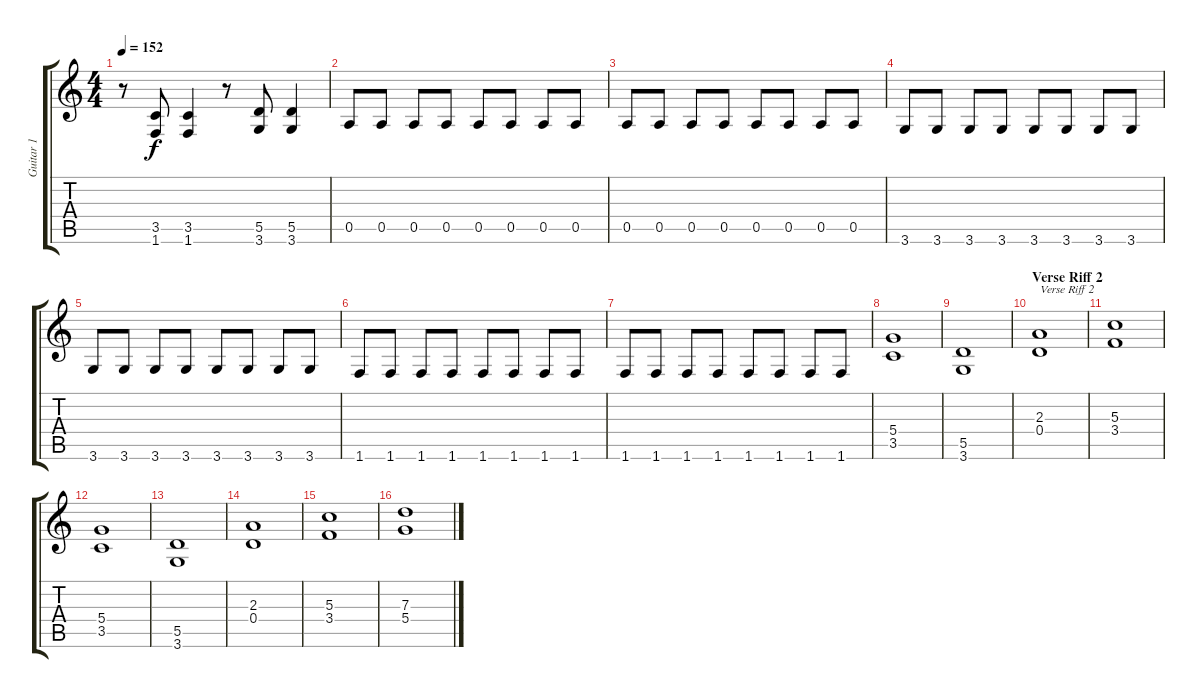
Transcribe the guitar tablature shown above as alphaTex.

\track ("Guitar 1" "Guitar 1") {instrument distortionguitar}
\staff {score tabs}
\tuning (E4 B3 G3 D3 A2 E2) {hide}
\ts (4 4)
\tempo 152
\clef g2
\ks c
r.8{dy f volume 11} (3.5 1.6).8 (3.5 1.6).4 r.8 (5.5 3.6).8 (5.5 3.6).4 |
0.5.8 0.5.8 0.5.8 0.5.8 0.5.8 0.5.8 0.5.8 0.5.8 |
0.5.8 0.5.8 0.5.8 0.5.8 0.5.8 0.5.8 0.5.8 0.5.8 |
3.6.8 3.6.8 3.6.8 3.6.8 3.6.8 3.6.8 3.6.8 3.6.8 |
3.6.8 3.6.8 3.6.8 3.6.8 3.6.8 3.6.8 3.6.8 3.6.8 |
1.6.8 1.6.8 1.6.8 1.6.8 1.6.8 1.6.8 1.6.8 1.6.8 |
1.6.8 1.6.8 1.6.8 1.6.8 1.6.8 1.6.8 1.6.8 1.6.8 |
(5.4 3.5).1 |
(5.5 3.6).1 |
\section ("" "Verse Riff 2")
(2.3 0.4).1{txt "Verse Riff 2"} |
(5.3 3.4).1 |
(5.4 3.5).1 |
(5.5 3.6).1 |
(2.3 0.4).1 |
(5.3 3.4).1 |
(7.3 5.4).1
